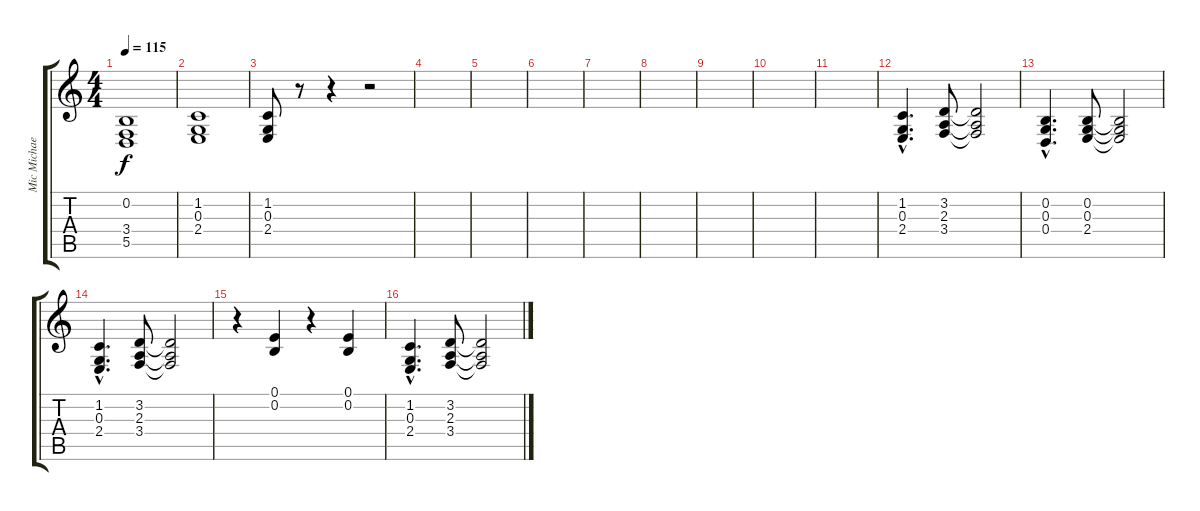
\track ("Mic Michaelli" "Mic Michae") {instrument pad3polysynth}
\staff {score tabs}
\tuning (E4 B3 G3 D3 A2 E2) {hide}
\ts (4 4)
\tempo 115
\clef g2
\ks c
(0.2 3.4 5.5).1{dy f} |
(1.2 0.3 2.4).1 |
(1.2 0.3 2.4).8 r.8 r.4 r.2 |
|
|
|
|
|
|
|
|
(1.2{hac} 0.3{hac} 2.4{hac}).4{d volume 4} (3.2 2.3 3.4).8 (3.2{t} 2.3{t} 3.4{t}).2 |
(0.2{hac} 0.3{hac} 0.4{hac}).4{d} (0.2 0.3 2.4).8 (0.2{t} 0.3{t} 2.4{t}).2 |
(1.2{hac} 0.3{hac} 2.4{hac}).4{d} (3.2 2.3 3.4).8 (3.2{t} 2.3{t} 3.4{t}).2 |
r.4 (0.1 0.2).4 r.4 (0.1 0.2).4 |
(1.2{hac} 0.3{hac} 2.4{hac}).4{d} (3.2 2.3 3.4).8 (3.2{t} 2.3{t} 3.4{t}).2
